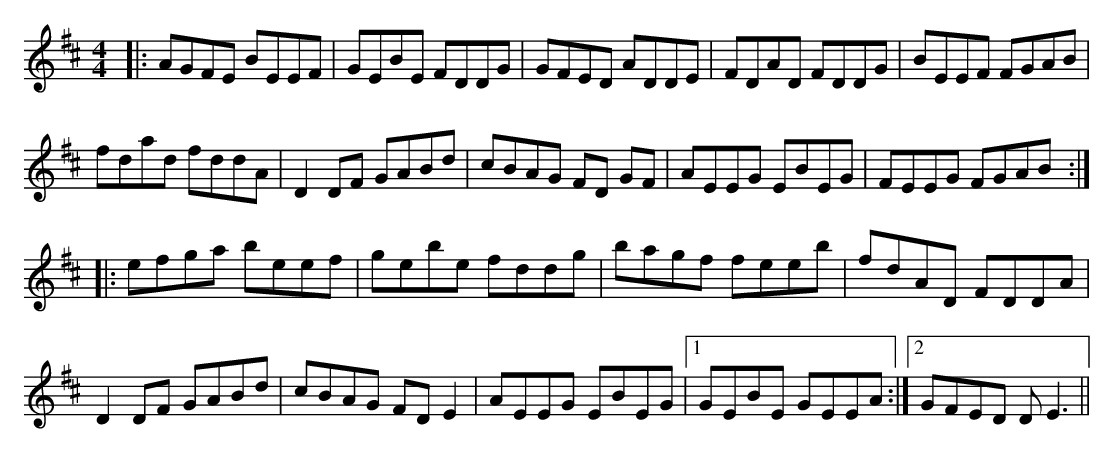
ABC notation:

X:1
M:4/4
K:D
|:AGFE BEEF|GEBE FDDG|GFED ADDE|FDAD FDDG|BEEF FGAB|
fdad fddA|D2 DF GABd|cBAG FD GF|AEEG EBEG|FEEG FGAB:|
|:efga beef|gebe fddg|bagf feeb|fdAD FDDA|
D2 DF GABd|cBAG FD E2|AEEG EBEG|1 GEBE GEEA:|2 GFED DE3||
